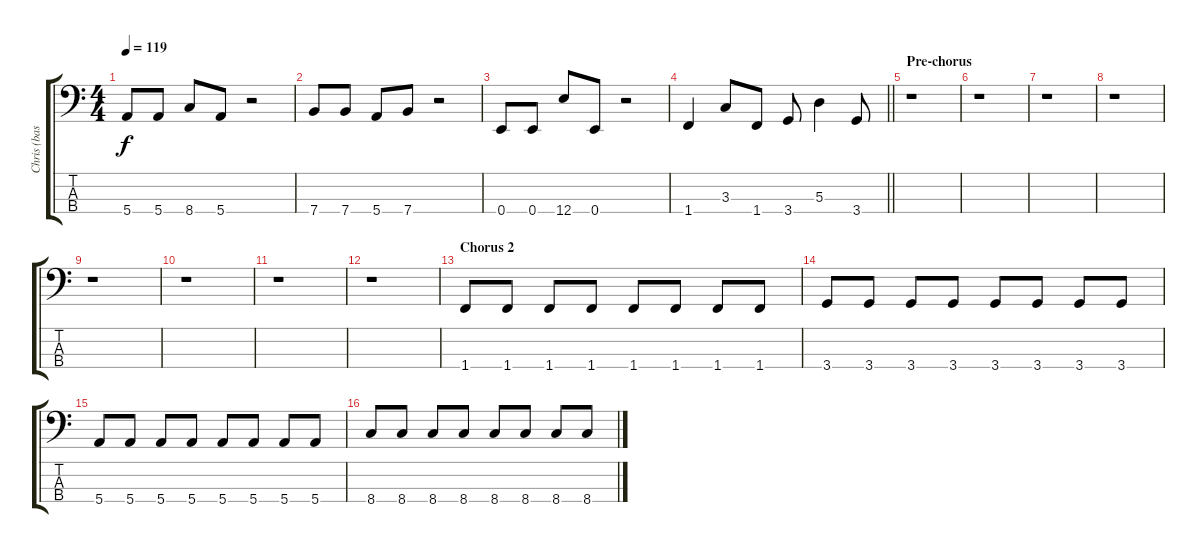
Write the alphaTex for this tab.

\track ("Chris (bass OD)" "Chris (bas") {instrument overdrivenguitar}
\staff {score tabs}
\tuning (G2 D2 A1 E1) {hide}
\ts (4 4)
\tempo 119
\clef f4
\ks c
5.4.8{dy f} 5.4.8 8.4.8 5.4.8 r.2 |
7.4.8 7.4.8 5.4.8 7.4.8 r.2 |
0.4.8 0.4.8 12.4.8 0.4.8 r.2 |
\barLineRight lightlight
1.4.4 3.3.8 1.4.8 3.4.8 5.3.4 3.4.8 |
\section ("" "Pre-chorus")
r.1 |
r.1 |
r.1 |
r.1 |
r.1 |
r.1 |
r.1 |
r.1 |
\section ("" "Chorus 2")
1.4.8 1.4.8 1.4.8 1.4.8 1.4.8 1.4.8 1.4.8 1.4.8 |
3.4.8 3.4.8 3.4.8 3.4.8 3.4.8 3.4.8 3.4.8 3.4.8 |
5.4.8 5.4.8 5.4.8 5.4.8 5.4.8 5.4.8 5.4.8 5.4.8 |
8.4.8 8.4.8 8.4.8 8.4.8 8.4.8 8.4.8 8.4.8 8.4.8
